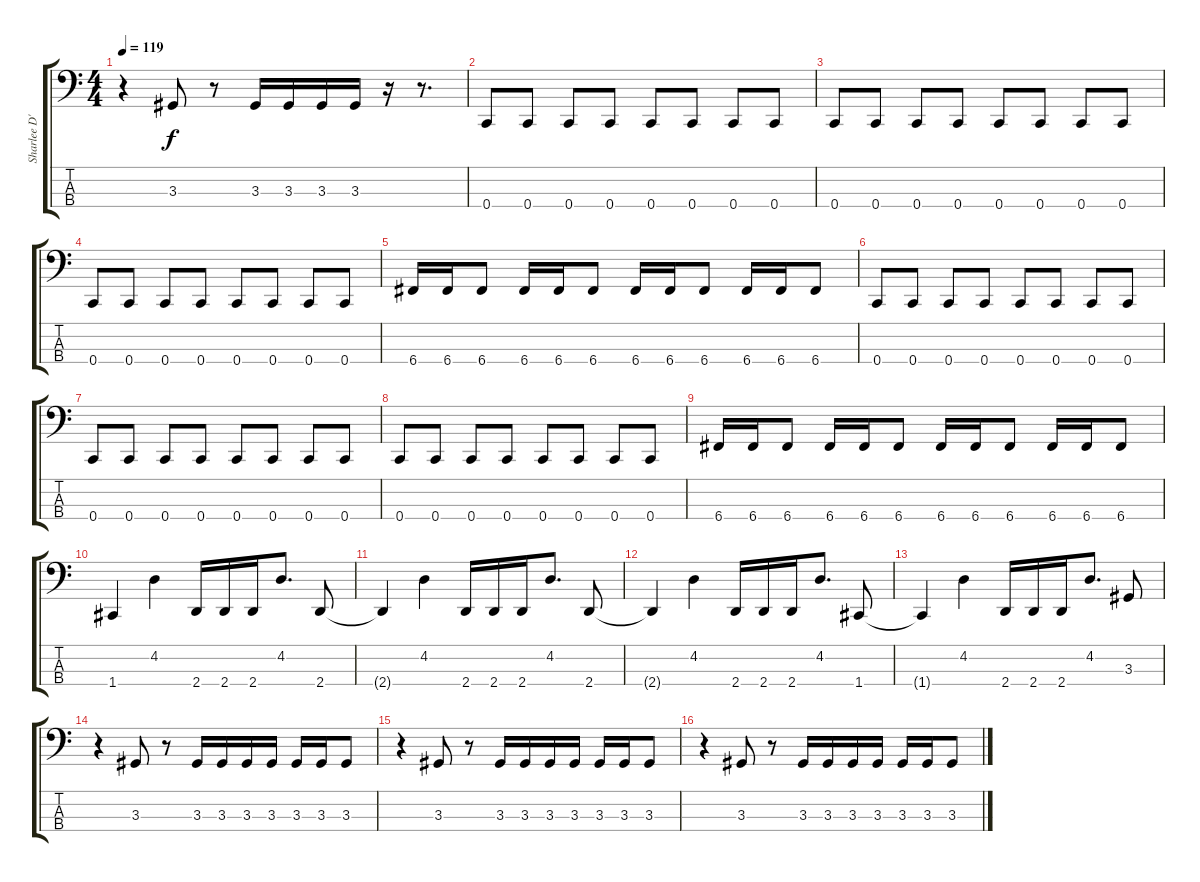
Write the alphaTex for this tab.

\track ("Sharlee D'Angelo (Bass)" "Sharlee D'") {instrument electricbasspick}
\staff {score tabs}
\tuning (Eb2 Bb1 F1 C1) {hide}
\ts (4 4)
\tempo 119
\clef f4
\ks c
r.4{dy f} 3.3.8 r.8 3.3.16 3.3.16 3.3.16 3.3.16 r.16 r.8{d} |
0.4.8 0.4.8 0.4.8 0.4.8 0.4.8 0.4.8 0.4.8 0.4.8 |
0.4.8 0.4.8 0.4.8 0.4.8 0.4.8 0.4.8 0.4.8 0.4.8 |
0.4.8 0.4.8 0.4.8 0.4.8 0.4.8 0.4.8 0.4.8 0.4.8 |
6.4.16 6.4.16 6.4.8 6.4.16 6.4.16 6.4.8 6.4.16 6.4.16 6.4.8 6.4.16 6.4.16 6.4.8 |
0.4.8 0.4.8 0.4.8 0.4.8 0.4.8 0.4.8 0.4.8 0.4.8 |
0.4.8 0.4.8 0.4.8 0.4.8 0.4.8 0.4.8 0.4.8 0.4.8 |
0.4.8 0.4.8 0.4.8 0.4.8 0.4.8 0.4.8 0.4.8 0.4.8 |
6.4.16 6.4.16 6.4.8 6.4.16 6.4.16 6.4.8 6.4.16 6.4.16 6.4.8 6.4.16 6.4.16 6.4.8 |
1.4.4 4.2.4 2.4.16 2.4.16 2.4.16 4.2.8{d} 2.4.8 |
2.4{t}.4 4.2.4 2.4.16 2.4.16 2.4.16 4.2.8{d} 2.4.8 |
2.4{t}.4 4.2.4 2.4.16 2.4.16 2.4.16 4.2.8{d} 1.4.8 |
1.4{t}.4 4.2.4 2.4.16 2.4.16 2.4.16 4.2.8{d} 3.3.8 |
r.4 3.3.8 r.8 3.3.16 3.3.16 3.3.16 3.3.16 3.3.16 3.3.16 3.3.8 |
r.4 3.3.8 r.8 3.3.16 3.3.16 3.3.16 3.3.16 3.3.16 3.3.16 3.3.8 |
r.4 3.3.8 r.8 3.3.16 3.3.16 3.3.16 3.3.16 3.3.16 3.3.16 3.3.8
